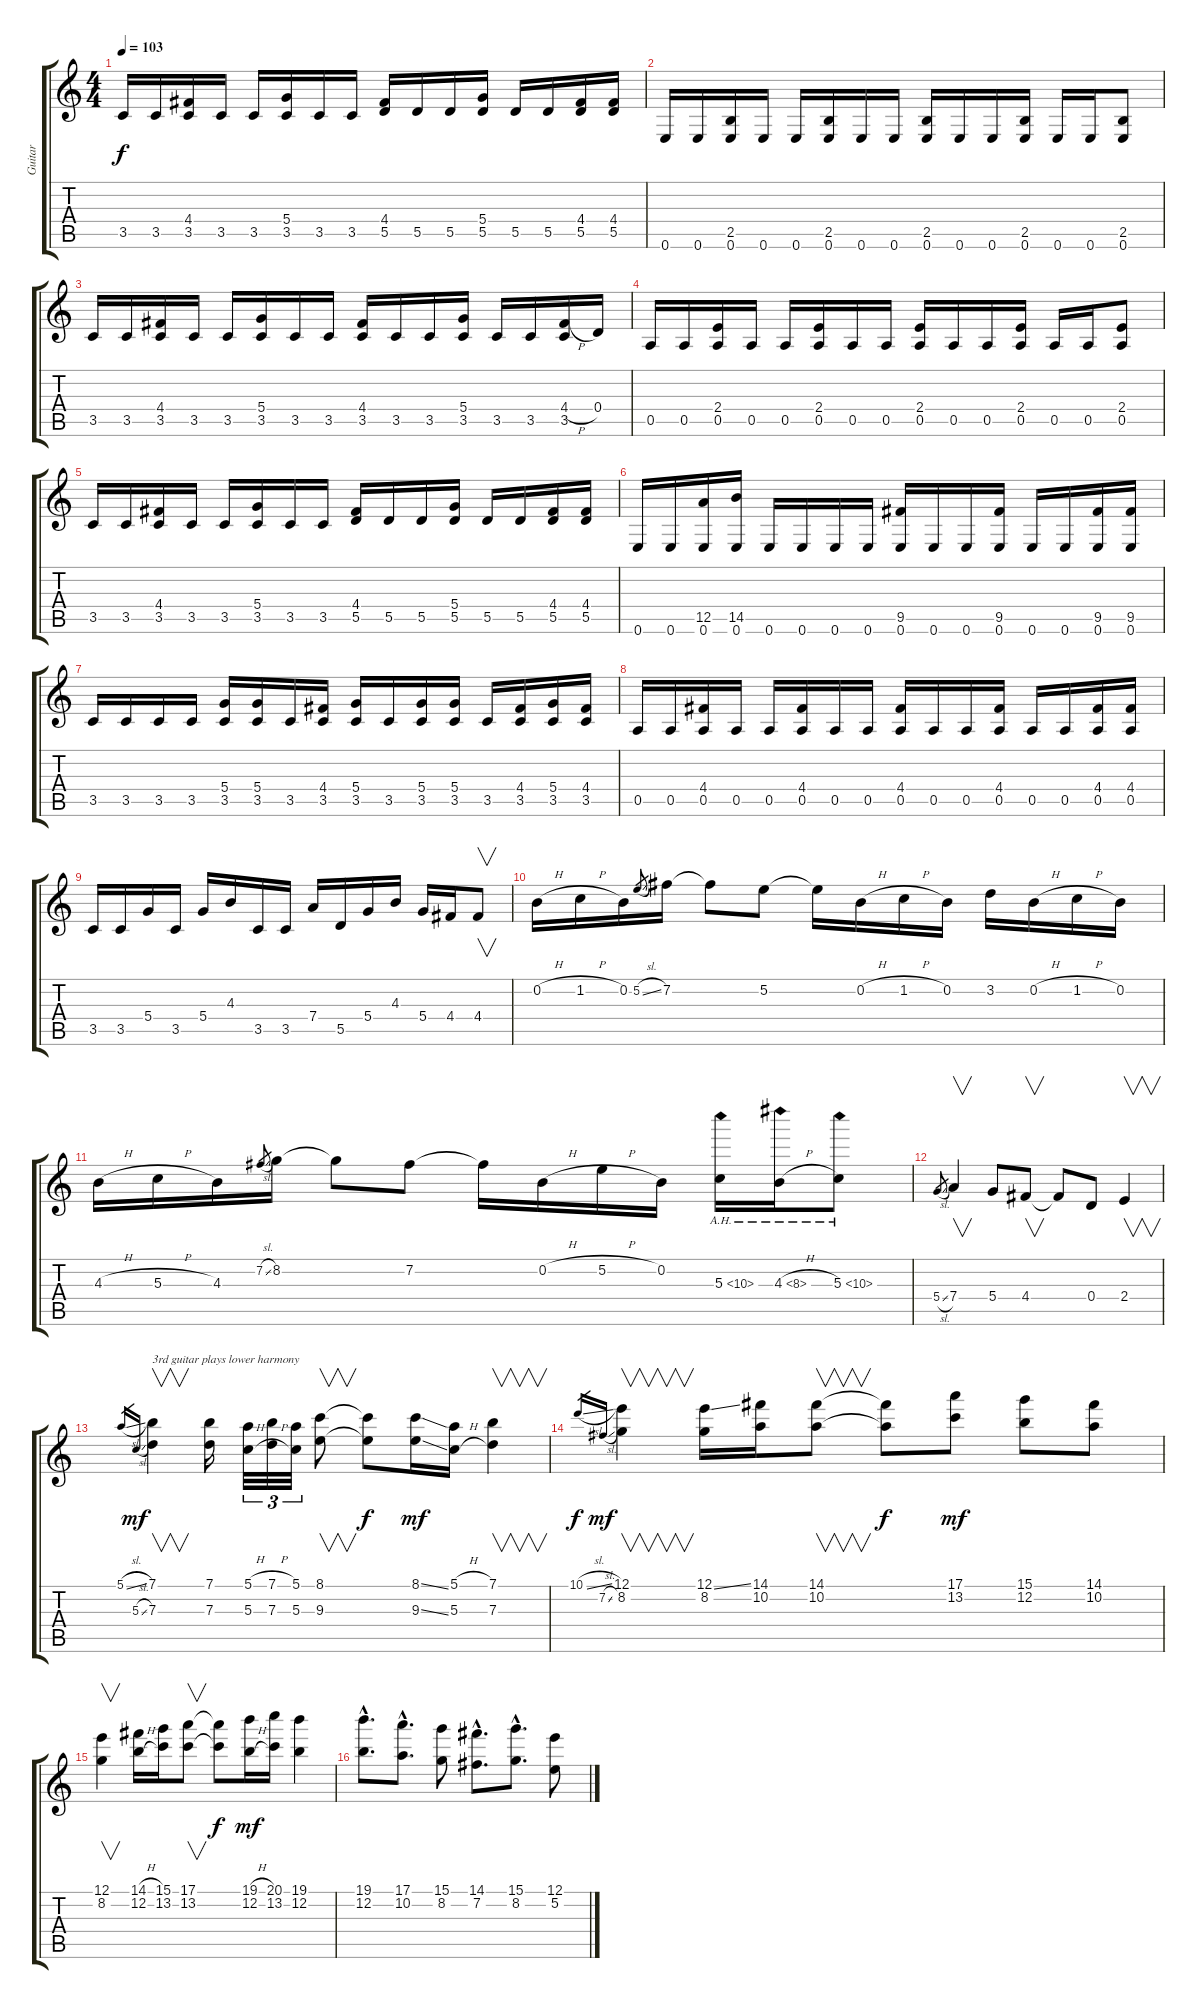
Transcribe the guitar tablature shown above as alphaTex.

\track ("Guitar" "Guitar") {instrument distortionguitar}
\staff {score tabs}
\tuning (E4 B3 G3 D3 A2 E2) {hide}
\ts (4 4)
\tempo 103
\clef g2
\ks c
3.5.16{dy f} 3.5.16 (4.4 3.5).16 3.5.16 3.5.16 (5.4 3.5).16 3.5.16 3.5.16 (4.4 5.5).16 5.5.16 5.5.16 (5.4 5.5).16 5.5.16 5.5.16 (4.4 5.5).16 (4.4 5.5).16 |
0.6.16 0.6.16 (2.5 0.6).16 0.6.16 0.6.16 (2.5 0.6).16 0.6.16 0.6.16 (2.5 0.6).16 0.6.16 0.6.16 (2.5 0.6).16 0.6.16 0.6.16 (2.5 0.6).8 |
3.5.16 3.5.16 (4.4 3.5).16 3.5.16 3.5.16 (5.4 3.5).16 3.5.16 3.5.16 (4.4 3.5).16 3.5.16 3.5.16 (5.4 3.5).16 3.5.16 3.5.16 (4.4{h} 3.5).16 0.4.16 |
0.5.16 0.5.16 (2.4 0.5).16 0.5.16 0.5.16 (2.4 0.5).16 0.5.16 0.5.16 (2.4 0.5).16 0.5.16 0.5.16 (2.4 0.5).16 0.5.16 0.5.16 (2.4 0.5).8 |
3.5.16 3.5.16 (4.4 3.5).16 3.5.16 3.5.16 (5.4 3.5).16 3.5.16 3.5.16 (4.4 5.5).16 5.5.16 5.5.16 (5.4 5.5).16 5.5.16 5.5.16 (4.4 5.5).16 (4.4 5.5).16 |
0.6.16 0.6.16 (12.5 0.6).16 (14.5 0.6).16 0.6.16 0.6.16 0.6.16 0.6.16 (9.5 0.6).16 0.6.16 0.6.16 (9.5 0.6).16 0.6.16 0.6.16 (9.5 0.6).16 (9.5 0.6).16 |
3.5.16 3.5.16 3.5.16 3.5.16 (5.4 3.5).16 (5.4 3.5).16 3.5.16 (4.4 3.5).16 (5.4 3.5).16 3.5.16 (5.4 3.5).16 (5.4 3.5).16 3.5.16 (4.4 3.5).16 (5.4 3.5).16 (4.4 3.5).16 |
0.5.16 0.5.16 (4.4 0.5).16 0.5.16 0.5.16 (4.4 0.5).16 0.5.16 0.5.16 (4.4 0.5).16 0.5.16 0.5.16 (4.4 0.5).16 0.5.16 0.5.16 (4.4 0.5).16 (4.4 0.5).16 |
3.5.16 3.5.16 5.4.16 3.5.16 5.4.16 4.3.16 3.5.16 3.5.16 7.4.16 5.5.16 5.4.16 4.3.16 5.4.16 4.4.16 4.4.8{v} |
0.2{h}.16{volume 16 balance 8} 1.2{h}.16 0.2.16 5.2{sl}.8{gr} 7.2.16 7.2{t}.8 5.2.8 5.2{t}.16 0.2{h}.16 1.2{h}.16 0.2.16 3.2.16 0.2{h}.16 1.2{h}.16 0.2.16 |
4.3{h}.16 5.3{h}.16 4.3.16 7.2{sl}.8{gr} 8.2.16 8.2{t}.8 7.2.8 7.2{t}.16 0.2{h}.16 5.2{h}.16 0.2.16 5.3{ah 5}.16 4.3{ah 4 h}.16 5.3{ah 5}.8 |
5.4{sl}.8{gr} 7.4.4{v} 5.4.8 4.4.8{v} 4.4{t}.8 0.4.8 2.4.4{v} |
5.1{sl}.16{gr} 5.3{sl}.16{gr dy mf} (7.1 7.3).4{v txt "3rd guitar plays lower harmony"} (7.1 7.3).16 (5.1{h} 5.3{h}).32{tu (3 2)} (7.1{h} 7.3{h}).32{tu (3 2)} (5.1 5.3).32{tu (3 2)} (8.1 9.3).8{v} (8.1{t} 9.3{t}).8{dy f} (8.1{ss} 9.3{ss}).16{dy mf} (5.1{h} 5.3{h}).16 (7.1 7.3).4{v} |
10.1{sl}.16{gr dy f} 7.2{sl}.16{gr dy mf} (12.1 8.2).4{v} (12.1{ss} 8.2).16 (14.1 10.2).16 (14.1 10.2).8{v} (14.1{t} 10.2{t}).8{dy f} (17.1 13.2).8{dy mf} (15.1 12.2).8 (14.1 10.2).8 |
(12.1 8.2).4{v} (14.1{h} 12.2{h}).16 (15.1 13.2).16 (17.1 13.2).8{v} (17.1{t} 13.2{t}).8{dy f} (19.1{h} 12.2{h}).16{dy mf} (20.1 13.2).16 (19.1 12.2).4 |
(19.1{hac} 12.2{hac}).8{d} (17.1{hac} 10.2{hac}).8{d} (15.1 8.2).8 (14.1{hac} 7.2{hac}).8{d} (15.1{hac} 8.2{hac}).8{d} (12.1 5.2).8
